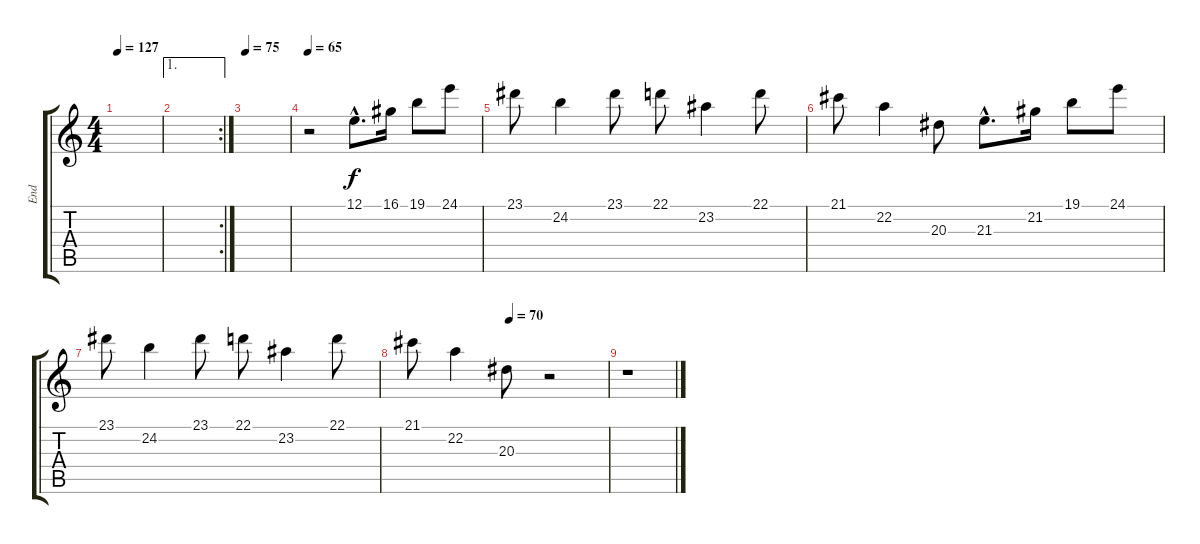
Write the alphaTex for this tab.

\track ("End" "End") {instrument dulcimer}
\staff {score tabs}
\tuning (E4 B3 G3 D3 A2 E2) {hide}
\ts (4 4)
\tempo 127
\clef g2
\ks c
|
\ae 1
\rc 2
|
\tempo 75
|
\tempo 65
r.2 12.1{hac}.8{d} 16.1.16 19.1.8 24.1.8 |
23.1.8 24.2.4 23.1.8 22.1.8 23.2.4 22.1.8 |
21.1.8 22.2.4 20.3.8 21.3{hac}.8{d} 21.2.16 19.1.8 24.1.8 |
23.1.8 24.2.4 23.1.8 22.1.8 23.2.4 22.1.8 |
\tempo (70 0.5)
21.1.8 22.2.4 20.3.8 r.2 |
r.1
